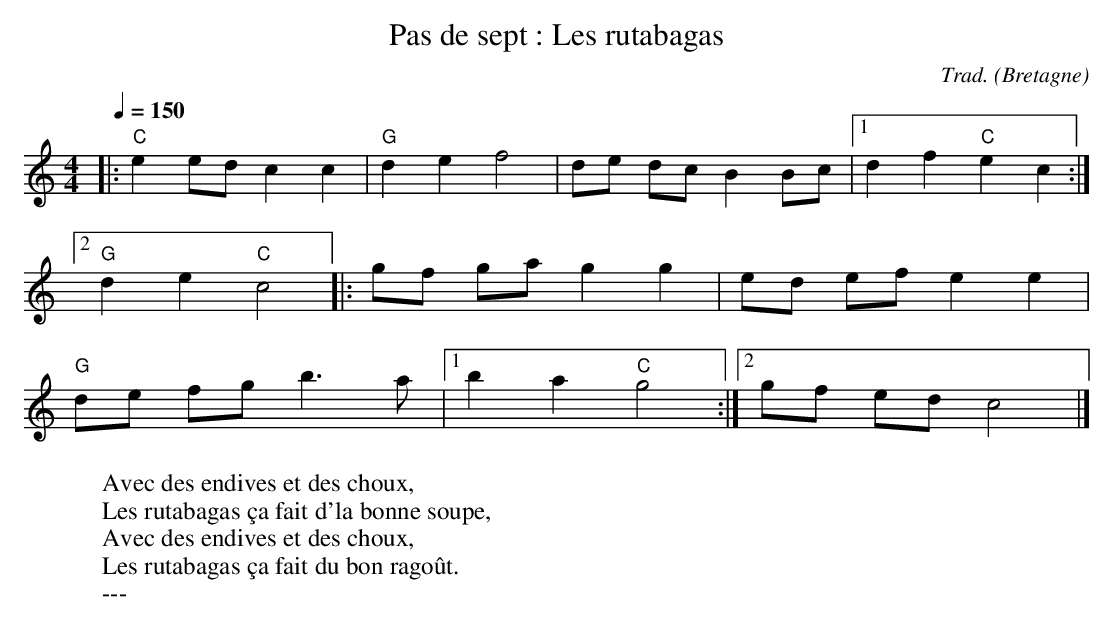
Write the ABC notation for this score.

X:1
T:Pas de sept : Les rutabagas
C:Trad.
O:Bretagne
M:4/4
L:1/16
Q:1/4=150
K:C
|: "C"e4 e2d2 c4 c4 | "G"d4 e4 f8 | d2e2 d2c2 B4 B2c2 |1 d4 f4 "C"e4 c4 :|2
"G"d4 e4 "C"c8 |: g2f2 g2a2 g4 g4 | e2d2 e2f2 e4 e4 |
"G"d2e2 f2g2 b6a2 |1 b4 a4 "C"g8 :|2 g2f2 e2d2 c8 |]
W:Avec des endives et des choux,
W:Les rutabagas ça fait d'la bonne soupe,
W:Avec des endives et des choux,
W:Les rutabagas ça fait du bon ragoût.
W:---
